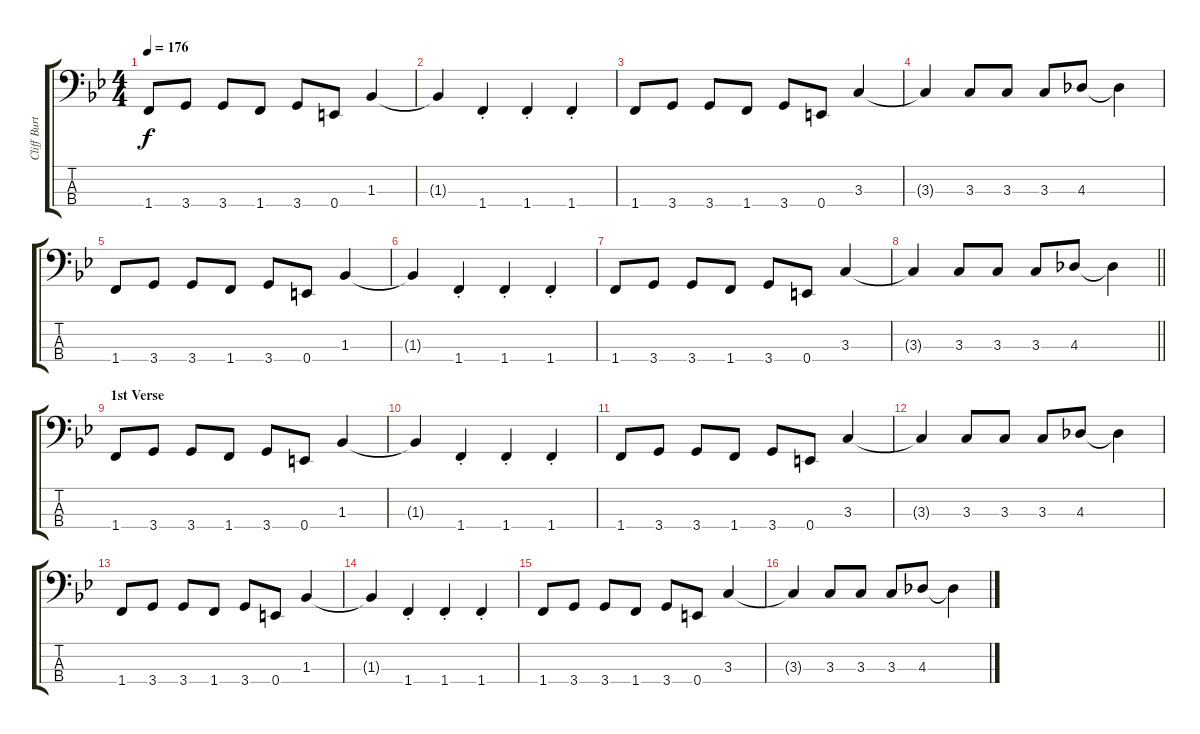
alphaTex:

\track ("Cliff Burton" "Cliff Burt") {instrument electricbassfinger}
\staff {score tabs}
\tuning (G2 D2 A1 E1) {hide}
\ts (4 4)
\tempo 176
\clef f4
\ks bb
1.4.8{dy f} 3.4.8 3.4.8 1.4.8 3.4.8 0.4.8 1.3.4 |
1.3{t}.4 1.4{st}.4 1.4{st}.4 1.4{st}.4 |
1.4.8 3.4.8 3.4.8 1.4.8 3.4.8 0.4.8 3.3.4 |
3.3{t}.4 3.3.8 3.3.8 3.3.8 4.3.8 4.3{t}.4 |
1.4.8 3.4.8 3.4.8 1.4.8 3.4.8 0.4.8 1.3.4 |
1.3{t}.4 1.4{st}.4 1.4{st}.4 1.4{st}.4 |
1.4.8 3.4.8 3.4.8 1.4.8 3.4.8 0.4.8 3.3.4 |
\barLineRight lightlight
3.3{t}.4 3.3.8 3.3.8 3.3.8 4.3.8 4.3{t}.4 |
\section ("" "1st Verse")
1.4.8 3.4.8 3.4.8 1.4.8 3.4.8 0.4.8 1.3.4 |
1.3{t}.4 1.4{st}.4 1.4{st}.4 1.4{st}.4 |
1.4.8 3.4.8 3.4.8 1.4.8 3.4.8 0.4.8 3.3.4 |
3.3{t}.4 3.3.8 3.3.8 3.3.8 4.3.8 4.3{t}.4 |
1.4.8 3.4.8 3.4.8 1.4.8 3.4.8 0.4.8 1.3.4 |
1.3{t}.4 1.4{st}.4 1.4{st}.4 1.4{st}.4 |
1.4.8 3.4.8 3.4.8 1.4.8 3.4.8 0.4.8 3.3.4 |
3.3{t}.4 3.3.8 3.3.8 3.3.8 4.3.8 4.3{t}.4
